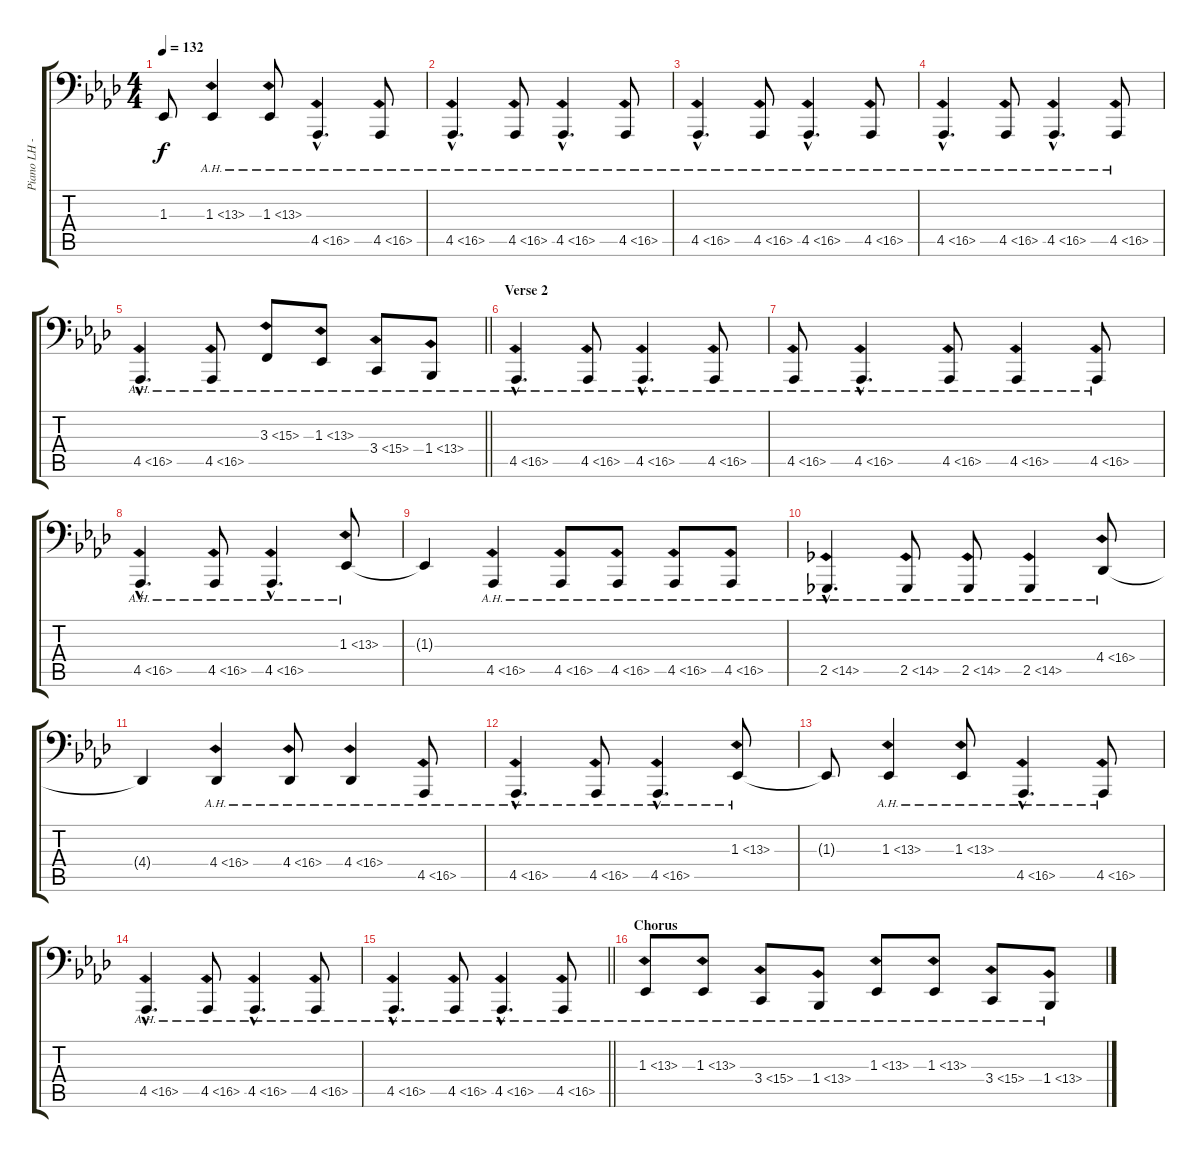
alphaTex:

\track ("Piano LH - Elton John" "Piano LH -") {instrument acousticgrandpiano}
\staff {score tabs}
\tuning (C3 G2 D2 A1 E1 B0) {hide}
\ts (4 4)
\tempo 132
\clef f4
\ks ab
1.3{t}.8{dy f} 1.3{ah 12}.4 1.3{ah 12}.8 4.5{ah 12 hac}.4{d} 4.5{ah 12}.8 |
4.5{ah 12 hac}.4{d} 4.5{ah 12}.8 4.5{ah 12 hac}.4{d} 4.5{ah 12}.8 |
4.5{ah 12 hac}.4{d} 4.5{ah 12}.8 4.5{ah 12 hac}.4{d} 4.5{ah 12}.8 |
4.5{ah 12 hac}.4{d} 4.5{ah 12}.8 4.5{ah 12 hac}.4{d} 4.5{ah 12}.8 |
\barLineRight lightlight
4.5{ah 12 hac}.4{d} 4.5{ah 12}.8 3.3{ah 12}.8 1.3{ah 12}.8 3.4{ah 12}.8 1.4{ah 12}.8 |
\section ("" "Verse 2")
4.5{ah 12 hac}.4{d} 4.5{ah 12}.8 4.5{ah 12 hac}.4{d} 4.5{ah 12}.8 |
4.5{ah 12}.8 4.5{ah 12 hac}.4{d} 4.5{ah 12}.8 4.5{ah 12}.4 4.5{ah 12}.8 |
4.5{ah 12 hac}.4{d} 4.5{ah 12}.8 4.5{ah 12 hac}.4{d} 1.3{ah 12}.8 |
1.3{t}.4 4.5{ah 12}.4 4.5{ah 12}.8 4.5{ah 12}.8 4.5{ah 12}.8 4.5{ah 12}.8 |
2.5{ah 12 hac}.4{d} 2.5{ah 12}.8 2.5{ah 12}.8 2.5{ah 12}.4 4.4{ah 12}.8 |
4.4{t}.4 4.4{ah 12}.4 4.4{ah 12}.8 4.4{ah 12}.4 4.5{ah 12}.8 |
4.5{ah 12 hac}.4{d} 4.5{ah 12}.8 4.5{ah 12 hac}.4{d} 1.3{ah 12}.8 |
1.3{t}.8 1.3{ah 12}.4 1.3{ah 12}.8 4.5{ah 12 hac}.4{d} 4.5{ah 12}.8 |
4.5{ah 12 hac}.4{d} 4.5{ah 12}.8 4.5{ah 12 hac}.4{d} 4.5{ah 12}.8 |
\barLineRight lightlight
4.5{ah 12 hac}.4{d} 4.5{ah 12}.8 4.5{ah 12 hac}.4{d} 4.5{ah 12}.8 |
\section ("" "Chorus")
1.3{ah 12}.8 1.3{ah 12}.8 3.4{ah 12}.8 1.4{ah 12}.8 1.3{ah 12}.8 1.3{ah 12}.8 3.4{ah 12}.8 1.4{ah 12}.8
